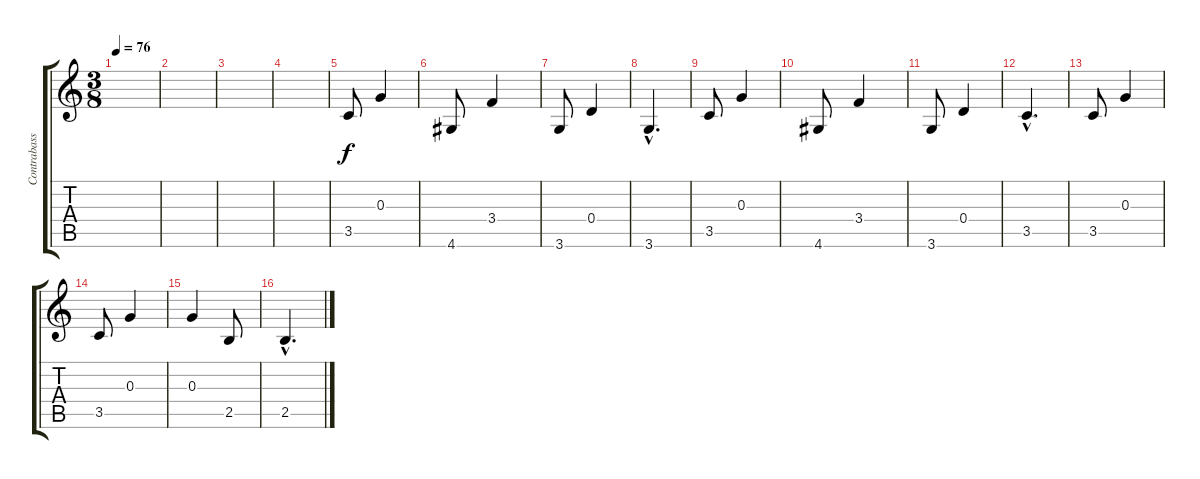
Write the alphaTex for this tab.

\track ("Contrabass" "Contrabass") {instrument contrabass}
\staff {score tabs}
\tuning (E4 B3 G3 D3 A2 E2) {hide}
\ts (3 8)
\tempo 76
\clef g2
\ks c
|
|
|
|
3.5.8 0.3.4 |
4.6.8 3.4.4 |
3.6.8 0.4.4 |
3.6{hac}.4{d} |
3.5.8 0.3.4 |
4.6.8 3.4.4 |
3.6.8 0.4.4 |
3.5{hac}.4{d} |
3.5.8 0.3.4 |
3.5.8 0.3.4 |
0.3.4 2.5.8 |
2.5{hac}.4{d}
